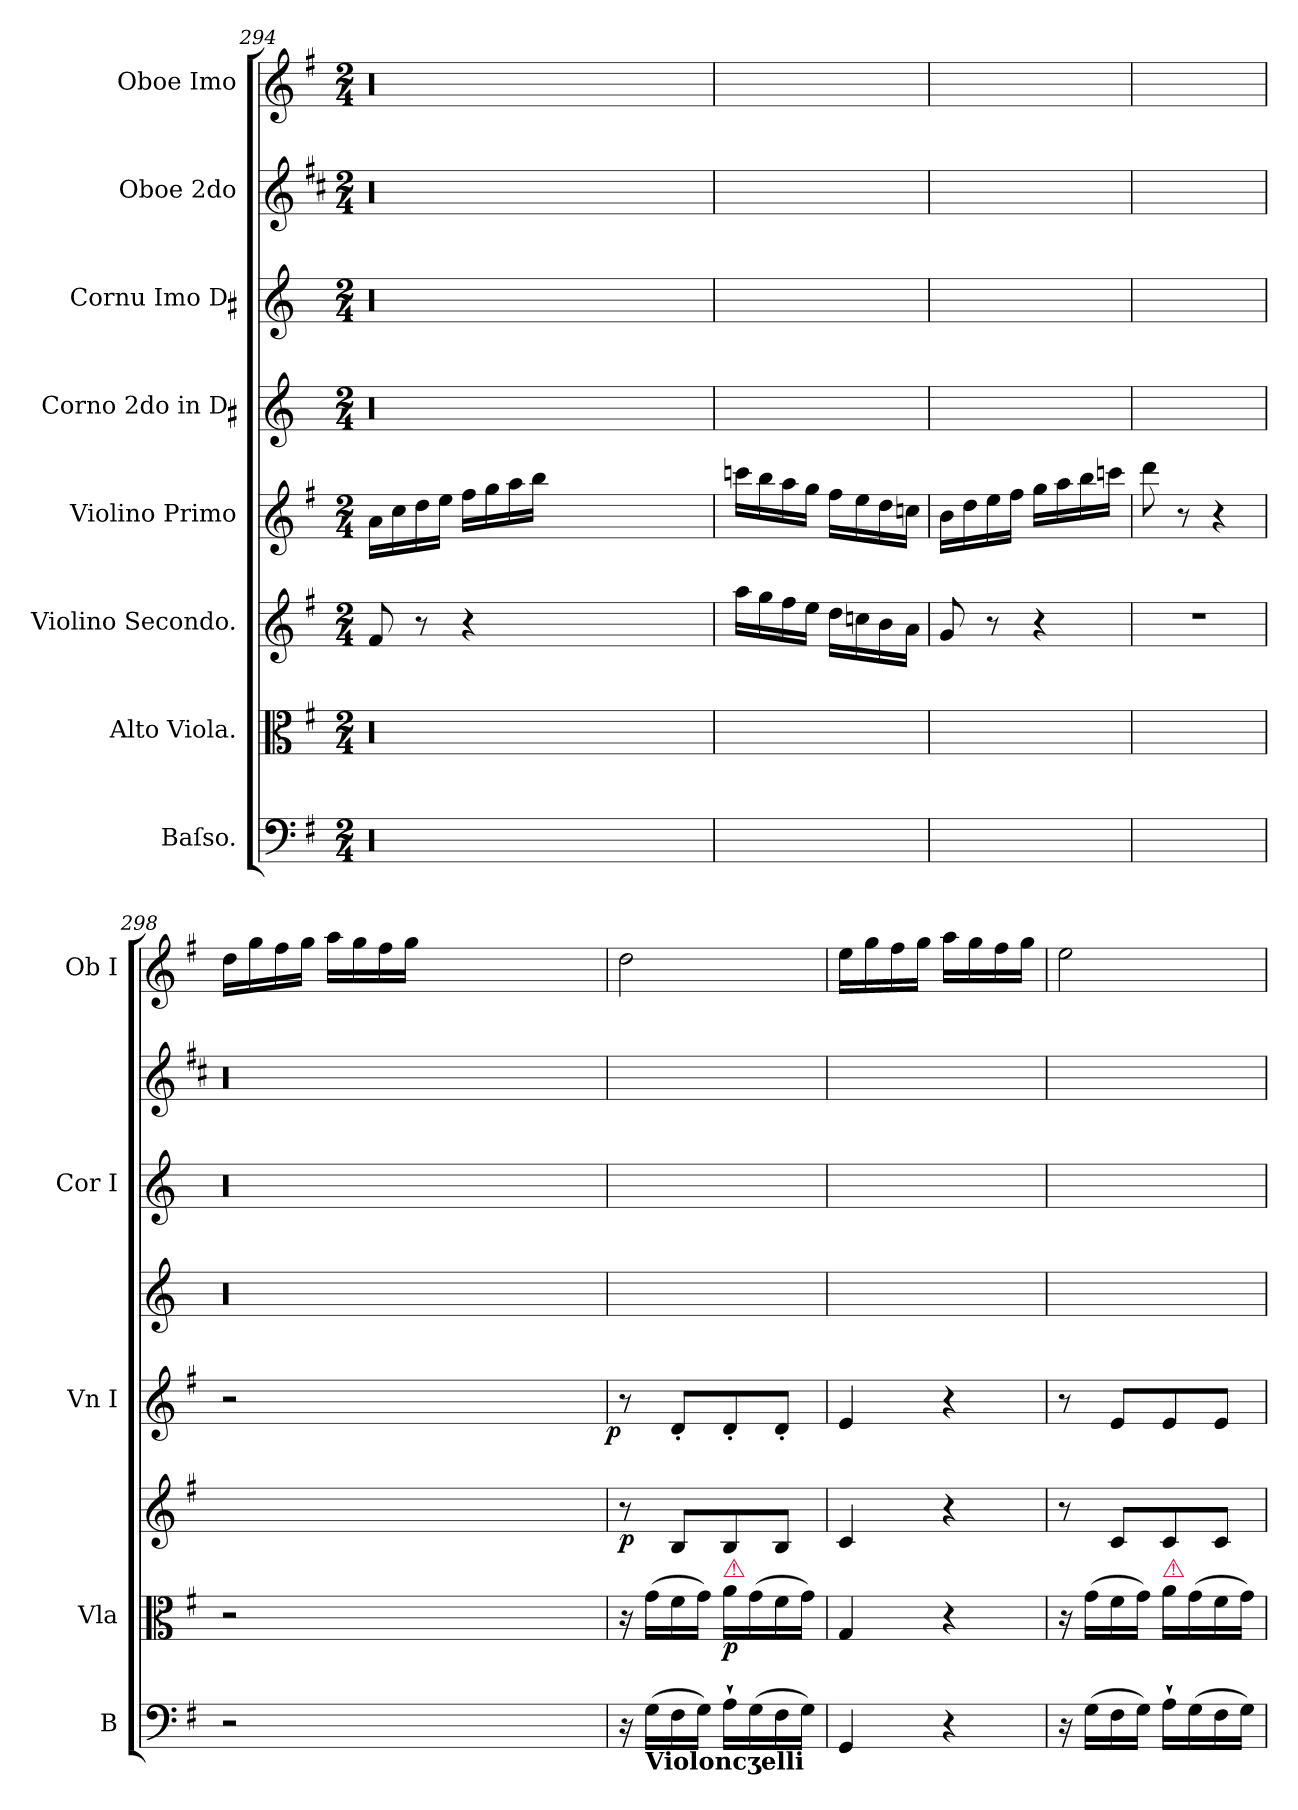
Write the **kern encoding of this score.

**kern	**kern	**dynam	**kern	**dynam	**kern	**dynam	**kern	**kern	**kern	**kern
*part8	*part7	*part7	*part6	*part6	*part5	*part5	*part4	*part3	*part2	*part1
*staff8	*staff7	*staff7	*staff6	*staff6	*staff5	*staff5	*staff4	*staff3	*staff2	*staff1
*I"Baſso.	*I"Alto Viola.	*	*I"Violino Secondo.	*	*I"Violino Primo	*	*I"Corno 2do in D#	*I"Cornu Imo D#	*I"Oboe 2do	*I"Oboe Imo
*I'B	*I'Vla	*	*	*	*I'Vn I	*	*	*I'Cor I	*	*I'Ob I
*clefF4	*clefC3	*	*clefG2	*	*clefG2	*	*clefG2	*clefG2	*clefG2	*clefG2
*	*	*	*	*	*	*	*ITrd-1c-2	*ITrd-1c-2	*	*
*k[f#]	*k[f#]	*	*k[f#]	*	*k[f#]	*	*k[f#c#]	*k[f#c#]	*k[f#c#]	*k[f#]
*G:	*G:	*	*G:	*	*G:	*	*D:	*D:	*D:	*G:
*M2/4	*M2/4	*	*M2/4	*	*M2/4	*	*M2/4	*M2/4	*M2/4	*M2/4
=294	=294	=294	=294	=294	=294	=294	=294	=294	=294	=294
!LO:N:vis=00	!LO:N:vis=00	!	!	!	!	!	!LO:N:vis=00	!LO:N:vis=00	!LO:N:vis=00	!LO:N:vis=00
0r	0r	.	8f#/	.	16a\LL	.	0r	0r	0r	0r
.	.	.	.	.	16cc\	.	.	.	.	.
.	.	.	8r	.	16dd\	.	.	.	.	.
.	.	.	.	.	16ee\JJ	.	.	.	.	.
.	.	.	4r	.	16ff#\LL	.	.	.	.	.
.	.	.	.	.	16gg\	.	.	.	.	.
.	.	.	.	.	16aa\	.	.	.	.	.
.	.	.	.	.	16bb\JJ	.	.	.	.	.
.	.	.	1.ryy	.	1.ryy	.	.	.	.	.
=295	=295	=295	=295	=295	=295	=295	=295	=295	=295	=295
2ryy	2ryy	.	16aa\LL	.	16cccn\LL	.	2ryy	2ryy	2ryy	2ryy
.	.	.	16gg\	.	16bb\	.	.	.	.	.
.	.	.	16ff#\	.	16aa\	.	.	.	.	.
.	.	.	16ee\JJ	.	16gg\JJ	.	.	.	.	.
.	.	.	16dd\LL	.	16ff#\LL	.	.	.	.	.
.	.	.	16ccn\	.	16ee\	.	.	.	.	.
.	.	.	16b\	.	16dd\	.	.	.	.	.
.	.	.	16a\JJ	.	16ccn\JJ	.	.	.	.	.
=296	=296	=296	=296	=296	=296	=296	=296	=296	=296	=296
2ryy	2ryy	.	8g/	.	16b\LL	.	2ryy	2ryy	2ryy	2ryy
.	.	.	.	.	16dd\	.	.	.	.	.
.	.	.	8r	.	16ee\	.	.	.	.	.
.	.	.	.	.	16ff#\JJ	.	.	.	.	.
.	.	.	4r	.	16gg\LL	.	.	.	.	.
.	.	.	.	.	16aa\	.	.	.	.	.
.	.	.	.	.	16bb\	.	.	.	.	.
.	.	.	.	.	16cccn\JJ	.	.	.	.	.
=297	=297	=297	=297	=297	=297	=297	=297	=297	=297	=297
!	!	!	!LO:N:vis=0	!	!	!	!	!	!	!
2ryy	2ryy	.	2r	.	8ddd\	.	2ryy	2ryy	2ryy	2ryy
.	.	.	.	.	8r	.	.	.	.	.
.	.	.	.	.	4r	.	.	.	.	.
=298	=298	=298	=298	=298	=298	=298	=298	=298	=298	=298
!	!	!	!	!	!	!	!LO:N:vis=00	!LO:N:vis=00	!LO:N:vis=00	!
2r	2r	.	0ryy	.	2r	.	0r	0r	0r	16dd\LL
.	.	.	.	.	.	.	.	.	.	16gg\
.	.	.	.	.	.	.	.	.	.	16ff#\
.	.	.	.	.	.	.	.	.	.	16gg\JJ
.	.	.	.	.	.	.	.	.	.	16aa\LL
.	.	.	.	.	.	.	.	.	.	16gg\
.	.	.	.	.	.	.	.	.	.	16ff#\
.	.	.	.	.	.	.	.	.	.	16gg\JJ
1.ryy	1.ryy	.	.	.	1.ryy	.	.	.	.	1.ryy
=299	=299	=299	=299	=299	=299	=299	=299	=299	=299	=299
!	!	!	!	!	!	!LO:DY:rj	!	!	!	!
16r	16r	.	8r	p	8r	p	2ryy	2ryy	2ryy	2dd\
!LO:TX:b:B:t=Violoncʒelli	!	!	!	!	!	!	!	!	!	!
(16G\LL	(16g\LL	.	.	.	.	.	.	.	.	.
16F#\	16f#\	.	8B/L	.	8d'/L	.	.	.	.	.
16G\JJ)	16g\JJ)	.	.	.	.	.	.	.	.	.
!	!LO:TX:a:color=crimson:t=⚠	!	!	!	!	!	!	!	!	!
16A`\LL	16a\LL	p	8B/	.	8d'/	.	.	.	.	.
(16G\	(16g\	.	.	.	.	.	.	.	.	.
16F#\	16f#\	.	8B/J	.	8d'/J	.	.	.	.	.
16G\JJ)	16g\JJ)	.	.	.	.	.	.	.	.	.
=300	=300	=300	=300	=300	=300	=300	=300	=300	=300	=300
4GG/	4G/	.	4c/	.	4e/	.	2ryy	2ryy	2ryy	16ee\LL
.	.	.	.	.	.	.	.	.	.	16gg\
.	.	.	.	.	.	.	.	.	.	16ff#\
.	.	.	.	.	.	.	.	.	.	16gg\JJ
4r	4r	.	4r	.	4r	.	.	.	.	16aa\LL
.	.	.	.	.	.	.	.	.	.	16gg\
.	.	.	.	.	.	.	.	.	.	16ff#\
.	.	.	.	.	.	.	.	.	.	16gg\JJ
=301	=301	=301	=301	=301	=301	=301	=301	=301	=301	=301
16r	16r	.	8r	.	8r	.	2ryy	2ryy	2ryy	2ee\
(16G\LL	(16g\LL	.	.	.	.	.	.	.	.	.
16F#\	16f#\	.	8c/L	.	8e/L	.	.	.	.	.
16G\JJ)	16g\JJ)	.	.	.	.	.	.	.	.	.
!	!LO:TX:a:color=crimson:t=⚠	!	!	!	!	!	!	!	!	!
16A`\LL	16a\LL	.	8c/	.	8e/	.	.	.	.	.
(16G\	(16g\	.	.	.	.	.	.	.	.	.
16F#\	16f#\	.	8c/J	.	8e/J	.	.	.	.	.
16G\JJ)	16g\JJ)	.	.	.	.	.	.	.	.	.
=	=	=	=	=	=	=	=	=	=	=
*-	*-	*-	*-	*-	*-	*-	*-	*-	*-	*-
